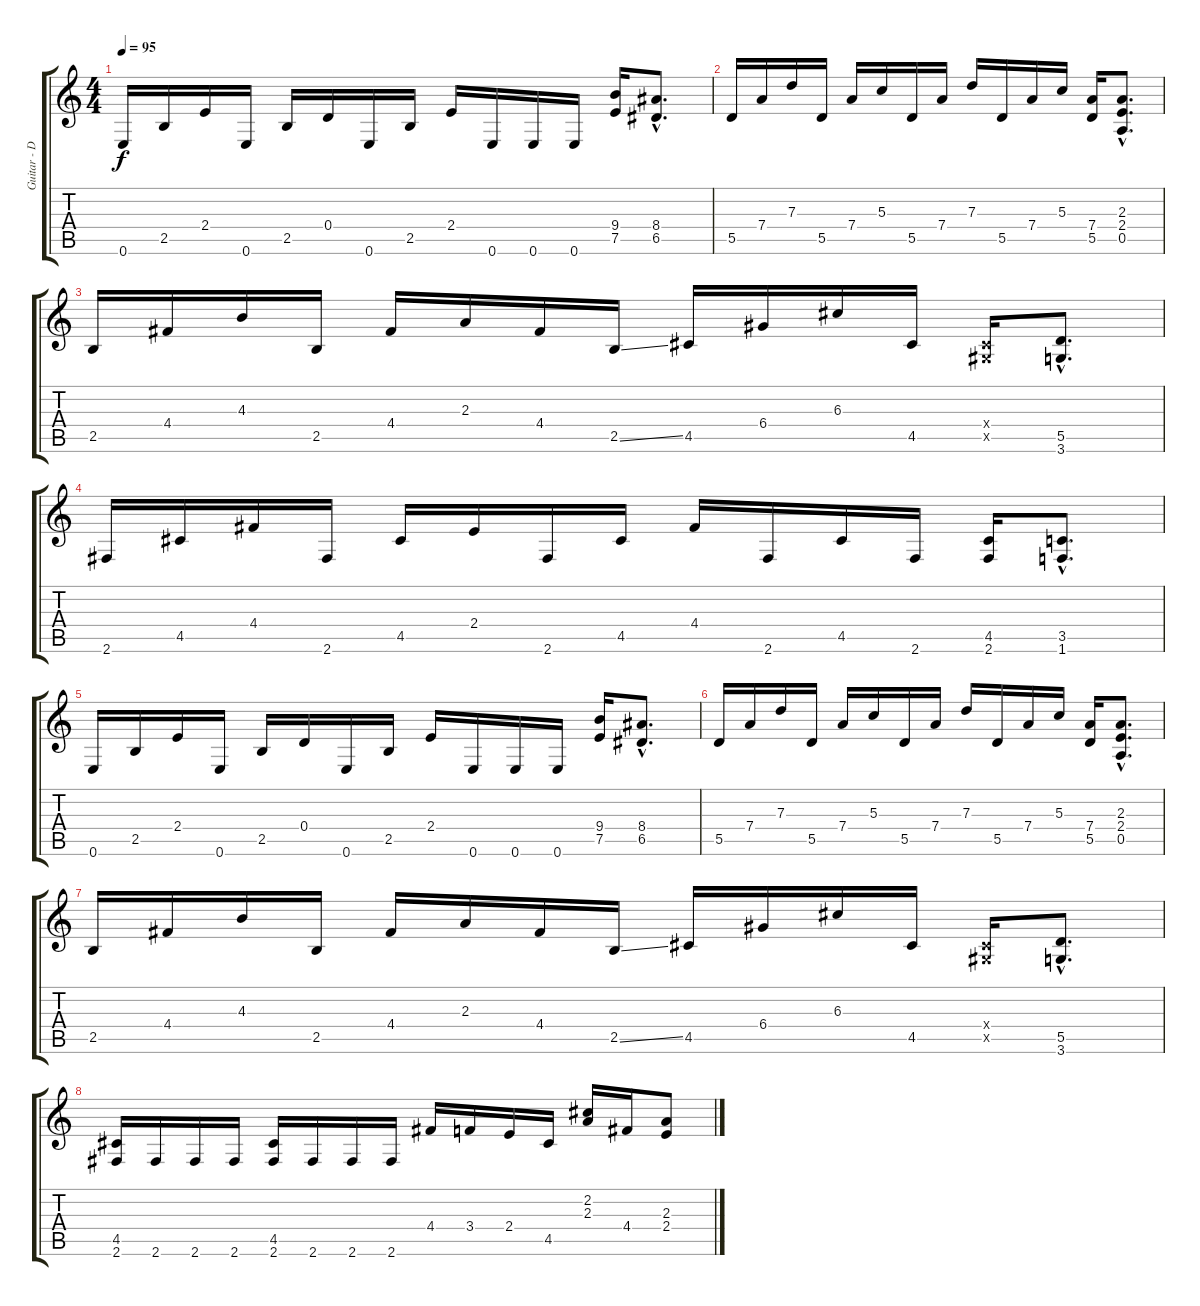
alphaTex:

\track ("Guitar - Dave Mustaine" "Guitar - D") {instrument distortionguitar}
\staff {score tabs}
\tuning (E4 B3 G3 D3 A2 E2) {hide}
\ts (4 4)
\tempo 95
\clef g2
\ks c
0.6.16{dy f} 2.5.16 2.4.16 0.6.16 2.5.16 0.4.16 0.6.16 2.5.16 2.4.16 0.6.16 0.6.16 0.6.16 (9.4 7.5).16 (8.4{hac} 6.5{hac}).8{d} |
5.5.16 7.4.16 7.3.16 5.5.16 7.4.16 5.3.16 5.5.16 7.4.16 7.3.16 5.5.16 7.4.16 5.3.16 (7.4 5.5).16 (2.3{hac} 2.4{hac} 0.5{hac}).8{d} |
2.5.16 4.4.16 4.3.16 2.5.16 4.4.16 2.3.16 4.4.16 2.5{ss}.16 4.5.16 6.4.16 6.3.16 4.5.16 (-1.4{x} -1.5{x}).16 (5.5{hac} 3.6{hac}).8{d} |
2.6.16 4.5.16 4.4.16 2.6.16 4.5.16 2.4.16 2.6.16 4.5.16 4.4.16 2.6.16 4.5.16 2.6.16 (4.5 2.6).16 (3.5{hac} 1.6{hac}).8{d} |
0.6.16 2.5.16 2.4.16 0.6.16 2.5.16 0.4.16 0.6.16 2.5.16 2.4.16 0.6.16 0.6.16 0.6.16 (9.4 7.5).16 (8.4{hac} 6.5{hac}).8{d} |
5.5.16 7.4.16 7.3.16 5.5.16 7.4.16 5.3.16 5.5.16 7.4.16 7.3.16 5.5.16 7.4.16 5.3.16 (7.4 5.5).16 (2.3{hac} 2.4{hac} 0.5{hac}).8{d} |
2.5.16 4.4.16 4.3.16 2.5.16 4.4.16 2.3.16 4.4.16 2.5{ss}.16 4.5.16 6.4.16 6.3.16 4.5.16 (-1.4{x} -1.5{x}).16 (5.5{hac} 3.6{hac}).8{d} |
(4.5 2.6).16 2.6.16 2.6.16 2.6.16 (4.5 2.6).16 2.6.16 2.6.16 2.6.16 4.4.16 3.4.16 2.4.16 4.5.16 (2.2 2.3).16 4.4.16 (2.3 2.4).8
